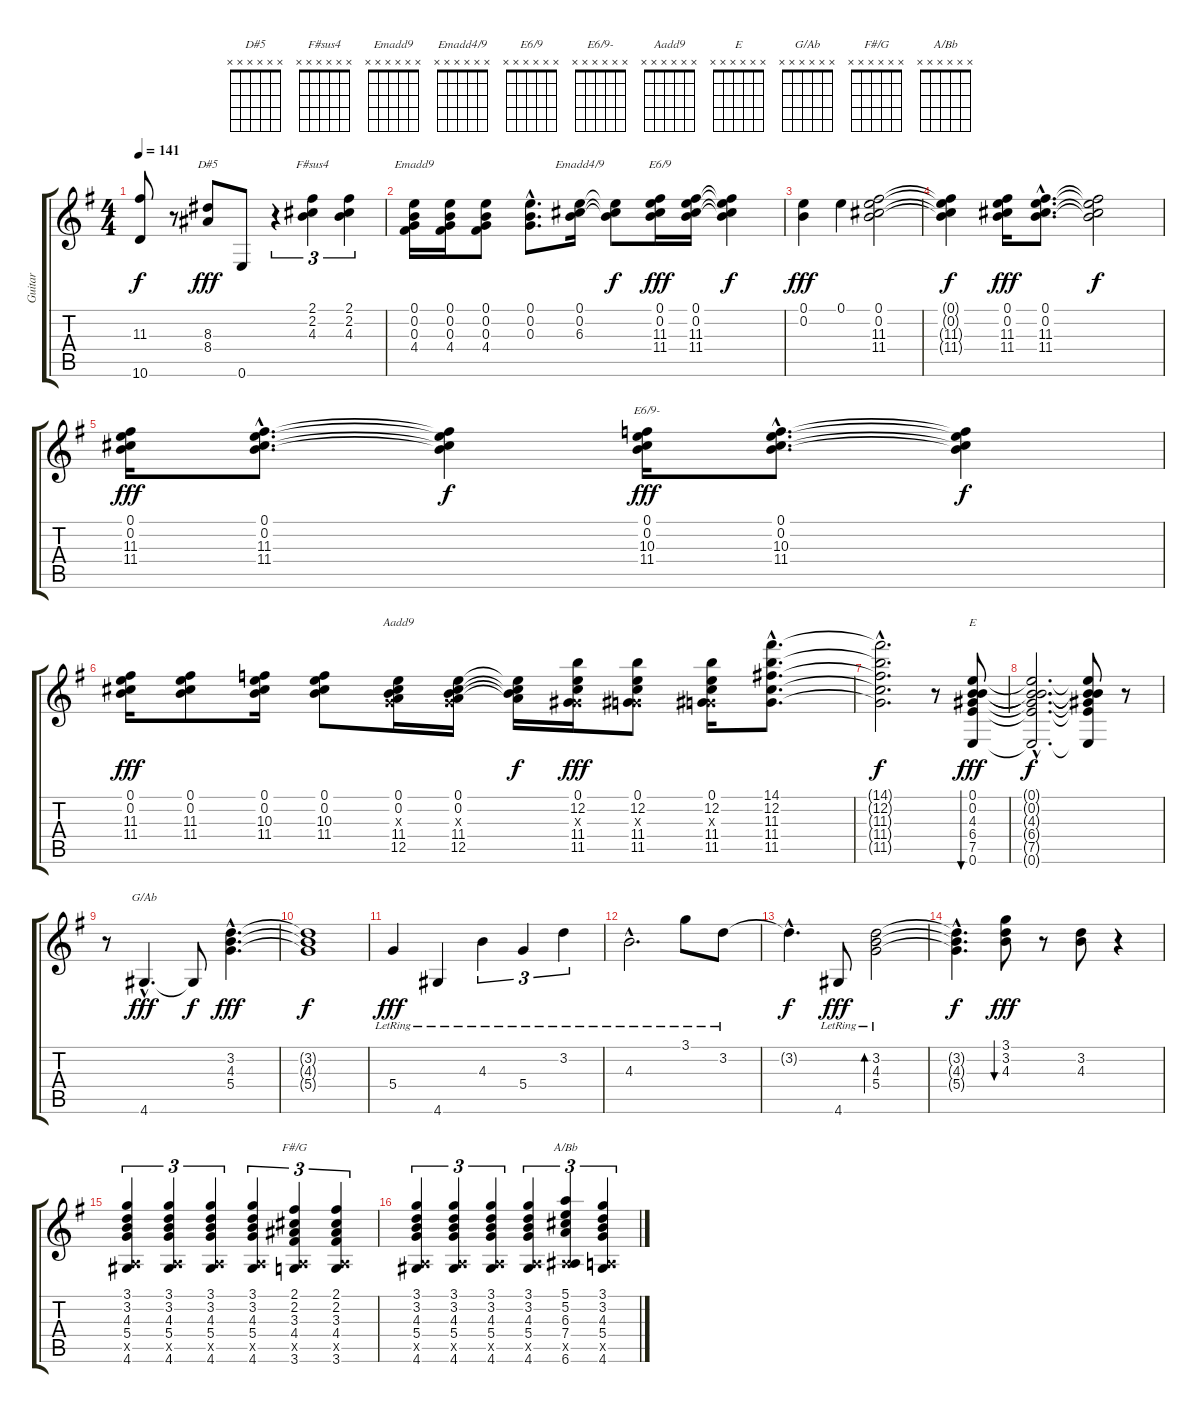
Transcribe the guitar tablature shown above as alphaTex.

\track ("Guitar" "Guitar") {instrument electricguitarmuted}
\staff {score tabs}
\tuning (E4 B3 G3 D3 A2 E2) {hide}
\chord ("D#5" x x x x x x)
\chord ("F#sus4" x x x x x x)
\chord ("Emadd9" x x x x x x)
\chord ("Emadd4/9" x x x x x x)
\chord ("E6/9" x x x x x x)
\chord ("E6/9-" x x x x x x)
\chord ("Aadd9" x x x x x x)
\chord ("E" x x x x x x)
\chord ("G/Ab" x x x x x x)
\chord ("F#/G" x x x x x x)
\chord ("A/Bb" x x x x x x)
\ts (4 4)
\tempo 141
\clef g2
\ks g
(11.3{t} 10.6{t}).8{dy f} r.8 (8.3 8.4).8{ch "D#5" dy fff} 0.6.8 r.4{tu (3 2)} (2.1 2.2 4.3).4{tu (3 2) ch "F#sus4"} (2.1 2.2 4.3).4{tu (3 2)} |
(0.1 0.2 0.3 4.4).16{ch "Emadd9"} (0.1 0.2 0.3 4.4).16 (0.1 0.2 0.3 4.4).8 (0.1{hac} 0.2{hac} 0.3{hac}).8{d} (0.1 0.2 6.3).16{ch "Emadd4/9"} (0.1{t} 0.2{t} 6.3{t}).8{dy f} (0.1 0.2 11.3 11.4).16{ch "E6/9" dy fff} (0.1 0.2 11.3 11.4).16 (0.1{t} 0.2{t} 11.3{t} 11.4{t}).4{dy f} |
(0.1 0.2).4{dy fff} 0.1.4 (0.1 0.2 11.3 11.4).2 |
(0.1{t} 0.2{t} 11.3{t} 11.4{t}).4{dy f} (0.1 0.2 11.3 11.4).16{dy fff} (0.1{hac} 0.2{hac} 11.3{hac} 11.4{hac}).8{d} (0.1{t} 0.2{t} 11.3{t} 11.4{t}).2{dy f} |
(0.1 0.2 11.3 11.4).16{dy fff} (0.1{hac} 0.2{hac} 11.3{hac} 11.4{hac}).8{d} (0.1{t} 0.2{t} 11.3{t} 11.4{t}).4{dy f} (0.1 0.2 10.3 11.4).16{ch "E6/9-" dy fff} (0.1{hac} 0.2{hac} 10.3{hac} 11.4{hac}).8{d} (0.1{t} 0.2{t} 10.3{t} 11.4{t}).4{dy f} |
(0.1 0.2 11.3 11.4).16{dy fff} (0.1 0.2 11.3 11.4).8 (0.1 0.2 10.3 11.4).16 (0.1 0.2 10.3 11.4).8 (0.1 0.2 0.3{x} 11.4 12.5).16{ch "Aadd9"} (0.1 0.2 0.3{x} 11.4 12.5).16 (0.1{t} 0.2{t} 11.4{t} 12.5{t}).16{dy f} (0.1 12.2 0.3{x} 11.4 11.5).16{dy fff} (0.1 12.2 0.3{x} 11.4 11.5).8 (0.1 12.2 0.3{x} 11.4 11.5).16 (14.1{hac} 12.2{hac} 11.3{hac} 11.4{hac} 11.5{hac}).8{d} |
(14.1{hac t} 12.2{hac t} 11.3{hac t} 11.4{hac t} 11.5{hac t}).2{d dy f} r.8 (0.1 0.2 4.3 6.4 7.5 0.6).8{bu 240 ch "E" dy fff} |
(0.1{hac t} 0.2{hac t} 4.3{hac t} 6.4{hac t} 7.5{hac t} 0.6{hac t}).2{d dy f} (0.1{t} 0.2{t} 4.3{t} 6.4{t} 7.5{t} 0.6{t}).8 r.8 |
r.8 4.6{hac}.4{d ch "G/Ab" dy fff} 4.6{t}.8{dy f} (3.2{hac} 4.3{hac} 5.4{hac}).4{d dy fff} |
(3.2{t} 4.3{t} 5.4{t}).1{dy f} |
5.4{lr}.4{dy fff} 4.6{lr}.4 4.3{lr}.4{tu (3 2)} 5.4{lr}.4{tu (3 2)} 3.2{lr}.4{tu (3 2)} |
4.3{hac lr}.2{d} 3.1{lr}.8 3.2{lr}.8 |
3.2{hac t}.4{d dy f} 4.6{lr}.8{dy fff} (3.2{lr} 4.3{lr} 5.4{lr}).2{bd 240} |
(3.2{hac t} 4.3{hac t} 5.4{hac t}).4{d dy f} (3.1 3.2 4.3).8{bu 240 dy fff} r.8 (3.2 4.3).8 r.4 |
(3.1 3.2 4.3 5.4 0.5{x} 4.6).4{tu (3 2)} (3.1 3.2 4.3 5.4 0.5{x} 4.6).4{tu (3 2)} (3.1 3.2 4.3 5.4 0.5{x} 4.6).4{tu (3 2)} (3.1 3.2 4.3 5.4 0.5{x} 4.6).4{tu (3 2)} (2.1 2.2 3.3 4.4 0.5{x} 3.6).4{tu (3 2) ch "F#/G"} (2.1 2.2 3.3 4.4 0.5{x} 3.6).4{tu (3 2)} |
(3.1 3.2 4.3 5.4 0.5{x} 4.6).4{tu (3 2)} (3.1 3.2 4.3 5.4 0.5{x} 4.6).4{tu (3 2)} (3.1 3.2 4.3 5.4 0.5{x} 4.6).4{tu (3 2)} (3.1 3.2 4.3 5.4 0.5{x} 4.6).4{tu (3 2)} (5.1 5.2 6.3 7.4 0.5{x} 6.6).4{tu (3 2) ch "A/Bb"} (3.1 3.2 4.3 5.4 0.5{x} 4.6).4{tu (3 2)}
